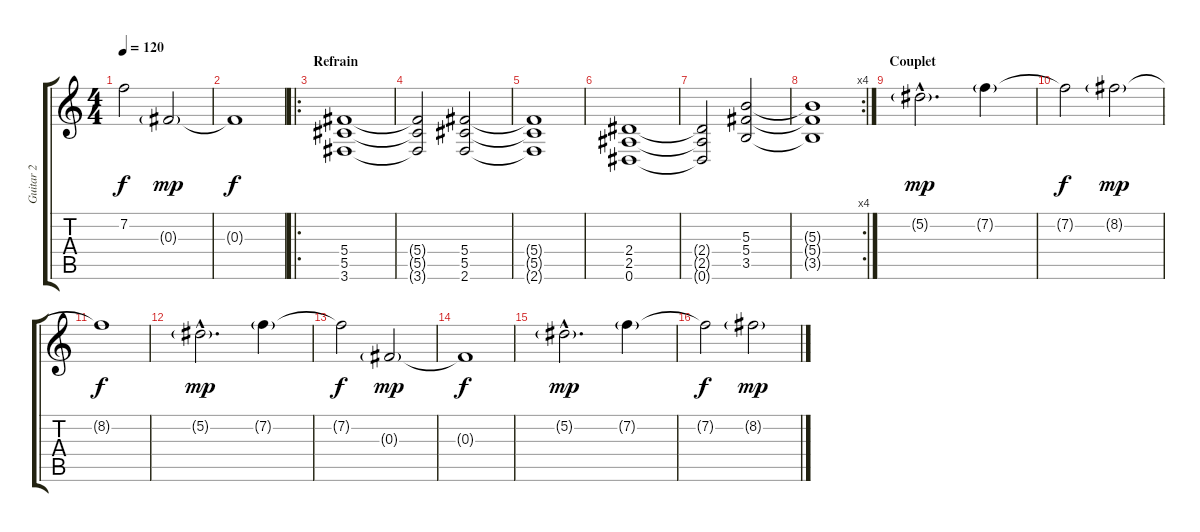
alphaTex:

\track ("Guitar 2" "Guitar 2") {instrument distortionguitar}
\staff {score tabs}
\tuning (Eb4 Bb3 Gb3 Db3 Ab2 Eb2) {hide}
\ts (4 4)
\tempo 120
\clef g2
\ks c
7.2{t}.2{dy f} 0.3{g}.2{dy mp} |
0.3{t}.1{dy f} |
\ro
\section ("" "Refrain")
(5.4 5.5 3.6).1 |
(5.4{t} 5.5{t} 3.6{t}).2 (5.4 5.5 2.6).2 |
(5.4{t} 5.5{t} 2.6{t}).1 |
(2.4 2.5 0.6).1 |
(2.4{t} 2.5{t} 0.6{t}).2 (5.3 5.4 3.5).2 |
\rc 4
(5.3{t} 5.4{t} 3.5{t}).1 |
\section ("" "Couplet")
5.2{g hac}.2{d dy mp} 7.2{g}.4 |
7.2{t}.2{dy f} 8.2{g}.2{dy mp} |
8.2{t}.1{dy f} |
5.2{g hac}.2{d dy mp} 7.2{g}.4 |
7.2{t}.2{dy f} 0.3{g}.2{dy mp} |
0.3{t}.1{dy f} |
5.2{g hac}.2{d dy mp} 7.2{g}.4 |
7.2{t}.2{dy f} 8.2{g}.2{dy mp}
